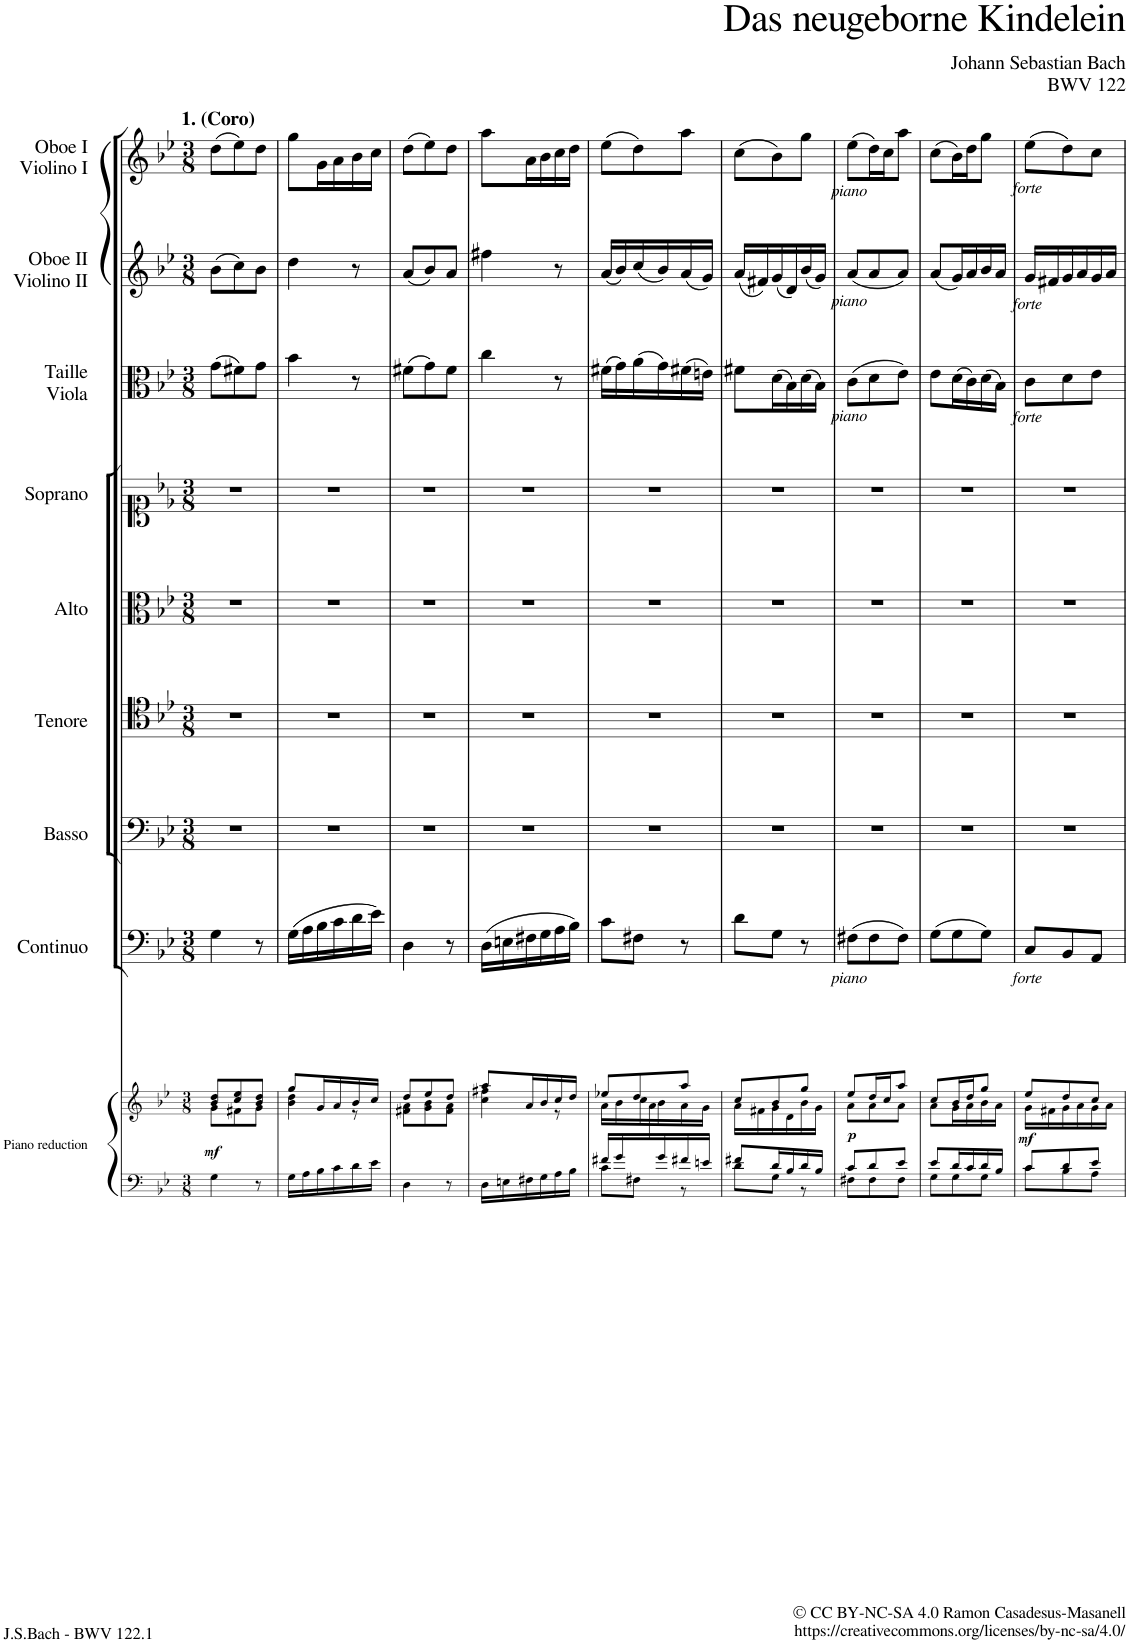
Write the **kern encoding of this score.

**kern	**kern	**dynam	**kern	**dynam	**kern	**kern	**kern	**kern	**kern	**dynam	**kern	**dynam	**kern	**dynam
*part9	*part9	*part9	*part8	*part8	*part7	*part6	*part5	*part4	*part3	*part3	*part2	*part2	*part1	*part1
*staff10	*staff9	*staff9/10	*staff8	*staff8	*staff7	*staff6	*staff5	*staff4	*staff3	*staff3	*staff2	*staff2	*staff1	*staff1
*I"Piano reduction	*	*	*I"Continuo	*	*I"Basso	*I"Tenore	*I"Alto	*I"Soprano	*I"Taille Viola	*	*I"Oboe II Violino II	*	*I"Oboe I Violino I	*
*I'Pno	*	*	*	*	*	*	*	*	*I'Vla	*	*I'Ob	*	*I'Ob	*
*stria5	*stria5	*	*	*	*	*	*	*	*	*	*	*	*	*
*clefF4	*clefG2	*	*clefF4	*	*clefF4	*clefC4	*clefC3	*clefC1	*clefC3	*	*clefG2	*	*clefG2	*
*k[b-e-]	*k[b-e-]	*	*k[b-e-]	*	*k[b-e-]	*k[b-e-]	*k[b-e-]	*k[b-e-]	*k[b-e-]	*	*k[b-e-]	*	*k[b-e-]	*
*M3/8	*M3/8	*	*M3/8	*	*M3/8	*M3/8	*M3/8	*M3/8	*M3/8	*	*M3/8	*	*M3/8	*
=1	=1	=1	=1	=1	=1	=1	=1	=1	=1	=1	=1	=1	=1	=1
*	*^	*	*	*	*	*	*	*	*	*	*	*	*	*
!	!	!	!	!	!	!	!	!	!	!	!	!	!	!LO:TX:a:B:t=1. (Coro)	!
!	!	!	!LO:DY:b	!	!	!	!	!	!	!	!	!	!	!	!
4G\	8b-/ 8dd/L	8g\L	mf	4G\	.	4.r	4.r	4.r	4.r	(8g\L	.	(8b-\L	.	(8dd\L	.
.	8cc/ 8ee-/	8f#X\	.	.	.	.	.	.	.	8f#X\)	.	8cc\)	.	8ee-\)	.
8r	8b-/ 8dd/J	8g\J	.	8r	.	.	.	.	.	8g\J	.	8b-\J	.	8dd\J	.
=2	=2	=2	=2	=2	=2	=2	=2	=2	=2	=2	=2	=2	=2	=2	=2
16G\LL	8gg/L	4b-\ 4dd\	.	(16G\LL	.	4.r	4.r	4.r	4.r	4b-\	.	4dd\	.	8gg\L	.
16A\	.	.	.	16A\	.	.	.	.	.	.	.	.	.	.	.
16B-\	16g/L	.	.	16B-\	.	.	.	.	.	.	.	.	.	16g\L	.
16c\	16a/	.	.	16c\	.	.	.	.	.	.	.	.	.	16a\	.
16d\	16b-/	8r	.	16d\	.	.	.	.	.	8r	.	8r	.	16b-\	.
16e-\JJ	16cc/JJ	.	.	16e-\JJ)	.	.	.	.	.	.	.	.	.	16cc\JJ	.
=3	=3	=3	=3	=3	=3	=3	=3	=3	=3	=3	=3	=3	=3	=3	=3
4D\	8dd/L	8f#X\ 8a\L	.	4D\	.	4.r	4.r	4.r	4.r	(8f#X\L	.	(8a/L	.	(8dd\L	.
.	8ee-/	8g\ 8b-\	.	.	.	.	.	.	.	8g\)	.	8b-/)	.	8ee-\)	.
8r	8dd/J	8f#\ 8a\J	.	8r	.	.	.	.	.	8f#\J	.	8a/J	.	8dd\J	.
=4	=4	=4	=4	=4	=4	=4	=4	=4	=4	=4	=4	=4	=4	=4	=4
16D\LL	8aa/L	4cc\ 4ff#X\	.	(16D\LL	.	4.r	4.r	4.r	4.r	4cc\	.	4ff#X\	.	8aa\L	.
16En\	.	.	.	16En\	.	.	.	.	.	.	.	.	.	.	.
16F#X\	16a/L	.	.	16F#X\	.	.	.	.	.	.	.	.	.	16a\L	.
16G\	16b-/	.	.	16G\	.	.	.	.	.	.	.	.	.	16b-\	.
16A\	16cc/	8r	.	16A\	.	.	.	.	.	8r	.	8r	.	16cc\	.
16B-\JJ	16dd/JJ	.	.	16B-\JJ)	.	.	.	.	.	.	.	.	.	16dd\JJ	.
=5	=5	=5	=5	=5	=5	=5	=5	=5	=5	=5	=5	=5	=5	=5	=5
*^	*	*^	*	*	*	*	*	*	*	*	*	*	*	*	*
16f#X/LL	8c\L	8ee-X/L	16a\LL	8ryy	.	8c\L	.	4.r	4.r	4.r	4.r	(16f#X\LL	.	(16a/LL	.	(8ee-\L	.
16g/	.	.	16b-\	.	.	.	.	.	.	.	.	16g\)	.	16b-/)	.	.	.
16ryy	8F#X\J	8dd/	16cc\	16a\	.	8F#X\J	.	.	.	.	.	(16a\	.	(16cc/	.	8dd\)	.
16g/	.	.	16b-\	8.ryy	.	.	.	.	.	.	.	16g\)	.	16b-/)	.	.	.
16f#X/	8r	8aa/J	16a\	.	.	8r	.	.	.	.	.	(16f#X\	.	(16a/	.	8aa\J	.
16en/JJ	.	.	16g\JJ	.	.	.	.	.	.	.	.	16en\JJ)	.	16g/JJ)	.	.	.
*	*	*	*v	*v	*	*	*	*	*	*	*	*	*	*	*	*	*
=6	=6	=6	=6	=6	=6	=6	=6	=6	=6	=6	=6	=6	=6	=6	=6	=6
8f#X/L	8d\L	8cc/L	16a\LL	.	8d\L	.	4.r	4.r	4.r	4.r	8f#X\L	.	(16a/LL	.	(8cc\L	.
.	.	.	16f#X\	.	.	.	.	.	.	.	.	.	16f#X/)	.	.	.
16d/L	8G\J	8b-/	16g\	.	8G\J	.	.	.	.	.	(16d\L	.	(16g/	.	8b-\)	.
16B-/	.	.	16d\	.	.	.	.	.	.	.	16B-\)	.	16d/)	.	.	.
16d/	8r	8gg/J	16b-\	.	8r	.	.	.	.	.	(16d\	.	(16b-/	.	8gg\J	.
16B-/JJ	.	.	16g\JJ	.	.	.	.	.	.	.	16B-\JJ)	.	16g/JJ)	.	.	.
=7	=7	=7	=7	=7	=7	=7	=7	=7	=7	=7	=7	=7	=7	=7	=7	=7
!	!	!	!	!LO:DY:b	!	!LO:DY:b	!	!	!	!	!	!LO:DY:b	!	!LO:DY:b	!	!LO:DY:b
8c/L	8F#X\L	8ee-/L	8a\L	p	(8F#X\L	other-dynamics	4.r	4.r	4.r	4.r	(8c\L	other-dynamics	(8a/L	other-dynamics	(8ee-\L	other-dynamics
8d/	8F#\	16dd/L	8a\	.	8F#\	.	.	.	.	.	8d\	.	8a/	.	16dd\L)	.
.	.	16cc/J	.	.	.	.	.	.	.	.	.	.	.	.	16cc\J	.
8e-/J	8F#\J	8aa/J	8a\J	.	8F#\J)	.	.	.	.	.	8e-\J)	.	8a/J)	.	8aa\J	.
=8	=8	=8	=8	=8	=8	=8	=8	=8	=8	=8	=8	=8	=8	=8	=8	=8
8e-/L	8G\L	8cc/L	8a\L	.	(8G\L	.	4.r	4.r	4.r	4.r	8e-\L	.	(8a/L	.	(8cc\L	.
16d/L	8G\	16b-/L	16g\L	.	8G\	.	.	.	.	.	(16d\L	.	16g/L)	.	16b-\L)	.
16c/	.	16dd/J	16a\	.	.	.	.	.	.	.	16c\)	.	16a/	.	16dd\J	.
16d/	8G\J	8gg/J	16b-\	.	8G\J)	.	.	.	.	.	(16d\	.	16b-/	.	8gg\J	.
16B-/JJ	.	.	16a\JJ	.	.	.	.	.	.	.	16B-\JJ)	.	16a/JJ	.	.	.
=9	=9	=9	=9	=9	=9	=9	=9	=9	=9	=9	=9	=9	=9	=9	=9	=9
!	!	!	!	!LO:DY:b	!	!LO:DY:b	!	!	!	!	!	!LO:DY:b	!	!LO:DY:b	!	!LO:DY:b
8c/L	8c\L	8ee-/L	16g\LL	mf	8C/L	other-dynamics	4.r	4.r	4.r	4.r	8c\L	other-dynamics	16g/LL	other-dynamics	(8ee-\L	other-dynamics
.	.	.	16f#X\	.	.	.	.	.	.	.	.	.	16f#X/	.	.	.
8d/	8B-\	8dd/	16g\	.	8BB-/	.	.	.	.	.	8d\	.	16g/	.	8dd\)	.
.	.	.	16a\	.	.	.	.	.	.	.	.	.	16a/	.	.	.
8e-/J	8A\J	8cc/J	16g\	.	8AA/J	.	.	.	.	.	8e-\J	.	16g/	.	8cc\J	.
.	.	.	16a\JJ	.	.	.	.	.	.	.	.	.	16a/JJ	.	.	.
*v	*v	*	*	*	*	*	*	*	*	*	*	*	*	*	*	*
*	*v	*v	*	*	*	*	*	*	*	*	*	*	*	*	*
=	=	=	=	=	=	=	=	=	=	=	=	=	=	=
*-	*-	*-	*-	*-	*-	*-	*-	*-	*-	*-	*-	*-	*-	*-
